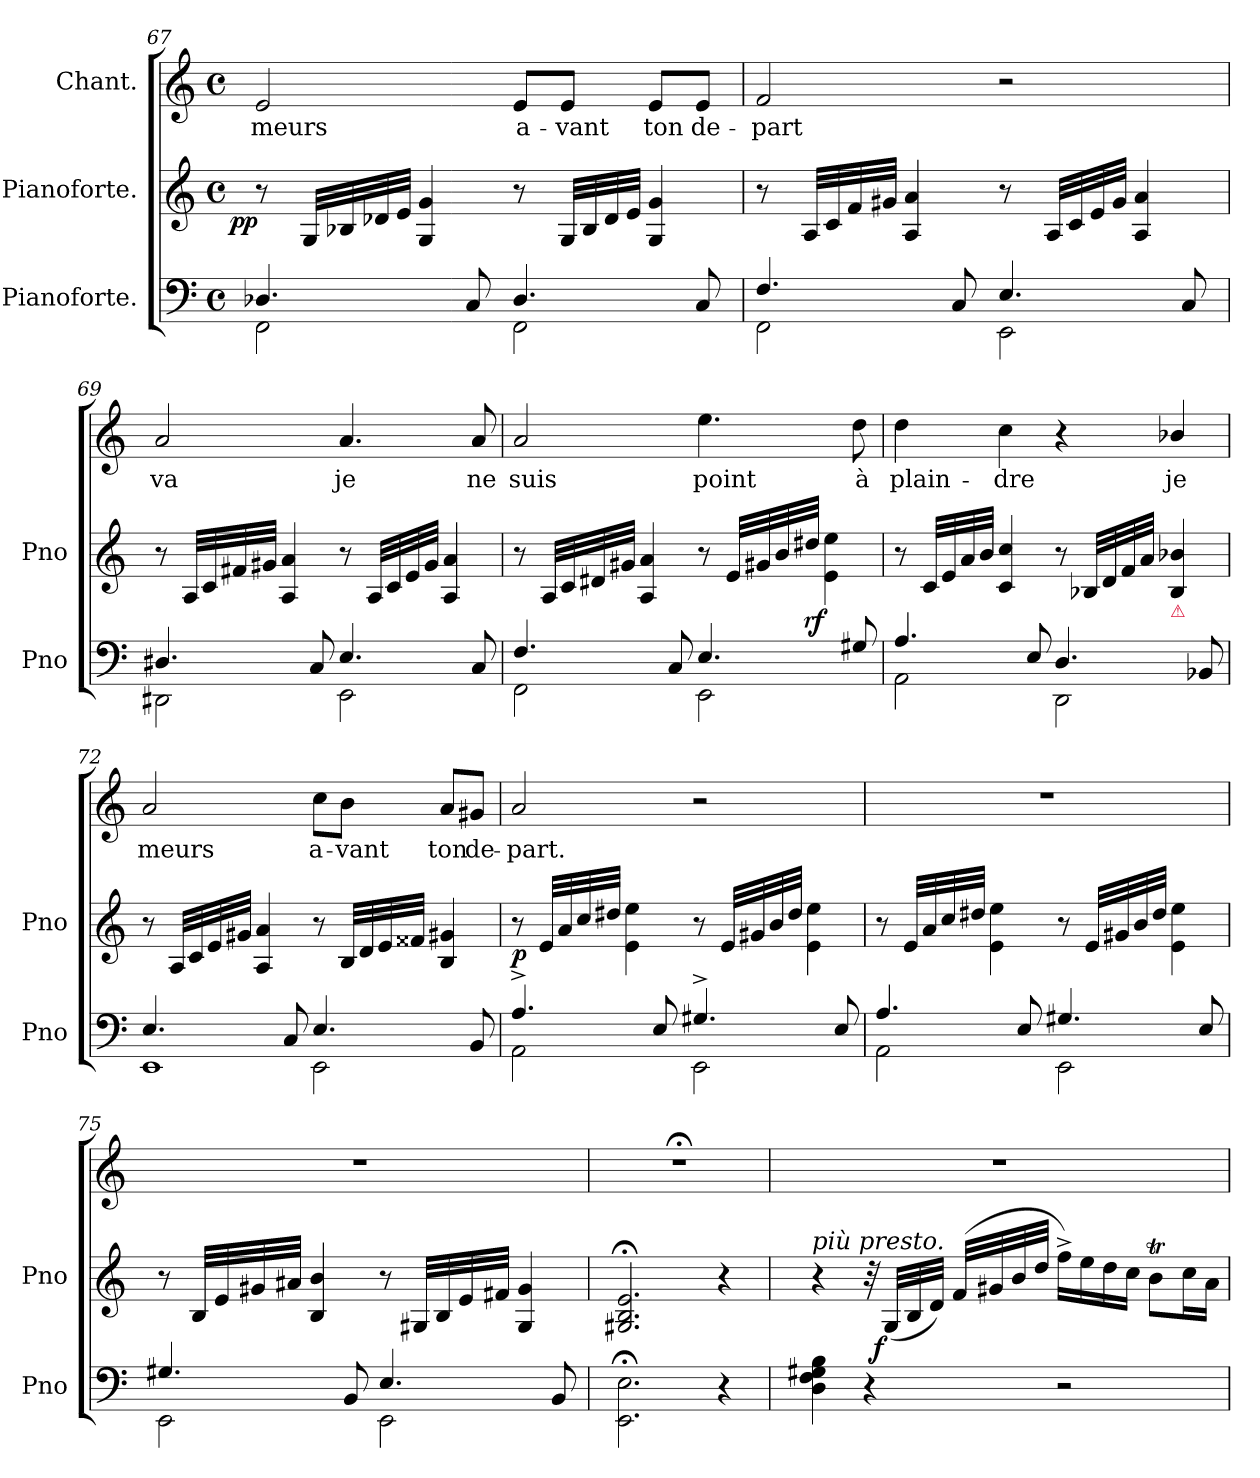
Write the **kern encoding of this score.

**kern	**kern	**dynam	**kern	**text
*part3	*part2	*part2	*part1	*part1
*staff3	*staff2	*staff2	*staff1	*staff1
*I"Pianoforte.	*I"Pianoforte.	*	*I"Chant.	*
*I'Pno	*I'Pno	*	*	*
*clefF4	*clefG2	*	*clefG2	*
*k[]	*k[]	*	*k[]	*
*M4/4	*M4/4	*	*M4/4	*
*met(c)	*met(c)	*	*met(c)	*
=67	=67	=67	=67	=67
*^	*	*	*	*
!	!	!	!LO:DY:rj	!	!
4.D-X/	2FF\	8r	pp	2e/	meurs
.	.	32G/LLL	.	.	.
.	.	32B-X/	.	.	.
.	.	32d-X/	.	.	.
.	.	32e/JJJ	.	.	.
.	.	4G/ 4g/	.	.	.
8C/	.	.	.	.	.
4.D-/	2FF\	8r	.	8e/L	a-
.	.	32G/LLL	.	8e/J	-vant
.	.	32B-/	.	.	.
.	.	32d-/	.	.	.
.	.	32e/JJJ	.	.	.
.	.	4G/ 4g/	.	8e/L	ton
8C/	.	.	.	8e/J	de-
=68	=68	=68	=68	=68	=68
4.F/	2FF\	8r	.	2f/	-part
.	.	32A/LLL	.	.	.
.	.	32c/	.	.	.
.	.	32f/	.	.	.
.	.	32g#X/JJJ	.	.	.
.	.	4A/ 4a/	.	.	.
8C/	.	.	.	.	.
4.E/	2EE\	8r	.	2r	.
.	.	32A/LLL	.	.	.
.	.	32c/	.	.	.
.	.	32e/	.	.	.
.	.	32g#/JJJ	.	.	.
.	.	4A/ 4a/	.	.	.
8C/	.	.	.	.	.
=69	=69	=69	=69	=69	=69
4.D#X/	2DD#X\	8r	.	2a/	va
.	.	32A/LLL	.	.	.
.	.	32c/	.	.	.
.	.	32f#X/	.	.	.
.	.	32g#X/JJJ	.	.	.
.	.	4A/ 4a/	.	.	.
8C/	.	.	.	.	.
4.E/	2EE\	8r	.	4.a/	je
.	.	32A/LLL	.	.	.
.	.	32c/	.	.	.
.	.	32e/	.	.	.
.	.	32g#/JJJ	.	.	.
.	.	4A/ 4a/	.	.	.
8C/	.	.	.	8a/	ne
=70	=70	=70	=70	=70	=70
4.F/	2FF\	8r	.	2a/	suis
.	.	32A/LLL	.	.	.
.	.	32c/	.	.	.
.	.	32d#X/	.	.	.
.	.	32g#X/JJJ	.	.	.
.	.	4A/ 4a/	.	.	.
8C/	.	.	.	.	.
4.E/	2EE\	8r	.	4.ee\	point
.	.	32e/LLL	.	.	.
.	.	32g#X/	.	.	.
.	.	32b/	.	.	.
.	.	32dd#X/JJJ	.	.	.
!	!	!	!LO:DY:rj	!	!
.	.	4e\ 4ee\	rf	.	.
8G#X/	.	.	.	8dd\	à
=71	=71	=71	=71	=71	=71
4.A/	2AA\	8r	.	4dd\	plain-
.	.	32c/LLL	.	.	.
.	.	32e/	.	.	.
.	.	32a/	.	.	.
.	.	32b/JJJ	.	.	.
.	.	4c/ 4cc/	.	4cc\	-dre
8E/	.	.	.	.	.
4.D/	2DD\	8r	.	4r	.
.	.	32B-X/LLL	.	.	.
.	.	32d/	.	.	.
.	.	32f/	.	.	.
.	.	32a/JJJ	.	.	.
!	!	!LO:TX:b:color=crimson:t=⚠	!	!	!
.	.	4B-/ 4b-X/	.	4b-X/	je
8BB-X/	.	.	.	.	.
=72	=72	=72	=72	=72	=72
!	!LO:N:vis=1	!	!	!	!
4.E/	2EE\	8r	.	2a/	meurs
.	.	32A/LLL	.	.	.
.	.	32c/	.	.	.
.	.	32e/	.	.	.
.	.	32g#X/JJJ	.	.	.
.	.	4A/ 4a/	.	.	.
8C/	.	.	.	.	.
4.E/	2EE\	8r	.	8cc\L	a-
.	.	32B/LLL	.	8b\J	-vant
.	.	32d/	.	.	.
.	.	32e/	.	.	.
.	.	32f##X/JJJ	.	.	.
.	.	4B/ 4g#X/	.	8a/L	ton
8BB/	.	.	.	8g#X/J	de-
=73	=73	=73	=73	=73	=73
4.A^/	2AA\	8r	p	2a/	-part.
.	.	32e/LLL	.	.	.
.	.	32a/	.	.	.
.	.	32cc/	.	.	.
.	.	32dd#X/JJJ	.	.	.
.	.	4e\ 4ee\	.	.	.
8E/	.	.	.	.	.
4.G#X^/	2EE\	8r	.	2r	.
.	.	32e/LLL	.	.	.
.	.	32g#X/	.	.	.
.	.	32b/	.	.	.
.	.	32dd#/JJJ	.	.	.
.	.	4e\ 4ee\	.	.	.
8E/	.	.	.	.	.
=74	=74	=74	=74	=74	=74
4.A/	2AA\	8r	.	1r	.
.	.	32e/LLL	.	.	.
.	.	32a/	.	.	.
.	.	32cc/	.	.	.
.	.	32dd#X/JJJ	.	.	.
.	.	4e\ 4ee\	.	.	.
8E/	.	.	.	.	.
4.G#X/	2EE\	8r	.	.	.
.	.	32e/LLL	.	.	.
.	.	32g#X/	.	.	.
.	.	32b/	.	.	.
.	.	32dd#/JJJ	.	.	.
.	.	4e\ 4ee\	.	.	.
8E/	.	.	.	.	.
=75	=75	=75	=75	=75	=75
4.G#X/	2EE\	8r	.	1r	.
.	.	32B/LLL	.	.	.
.	.	32e/	.	.	.
.	.	32g#X/	.	.	.
.	.	32a#X/JJJ	.	.	.
.	.	4B/ 4b/	.	.	.
8BB/	.	.	.	.	.
4.E/	2EE\	8r	.	.	.
.	.	32G#X/LLL	.	.	.
.	.	32B/	.	.	.
.	.	32e/	.	.	.
.	.	32f#X/JJJ	.	.	.
.	.	4G#/ 4g#/	.	.	.
8BB/	.	.	.	.	.
*v	*v	*	*	*	*
=76	=76	=76	=76	=76
2.EE;<\ 2.E;<\	2.G#X;</ 2.B;</ 2.e;</	.	1r;<	.
4r	4r	.	.	.
=77	=77	=77	=77	=77
!	!LO:TX:a:i:t=più presto.	!	!	!
4D\ 4F\ 4G#X\ 4B\	4r	.	1r	.
4r	32r	.	.	.
!	!	!LO:DY:rj	!	!
.	(32G/LLL	f	.	.
.	32B/	.	.	.
.	32d/JJJ)	.	.	.
.	(<32f/LLL	.	.	.
.	32g#X/	.	.	.
.	32b/	.	.	.
.	32dd/JJJ	.	.	.
2r	16ff^\LL)	.	.	.
.	16ee\	.	.	.
.	16dd\	.	.	.
.	16cc\JJ	.	.	.
.	8bt\L	.	.	.
.	16cc\L	.	.	.
.	16a\JJ	.	.	.
=	=	=	=	=
*-	*-	*-	*-	*-
